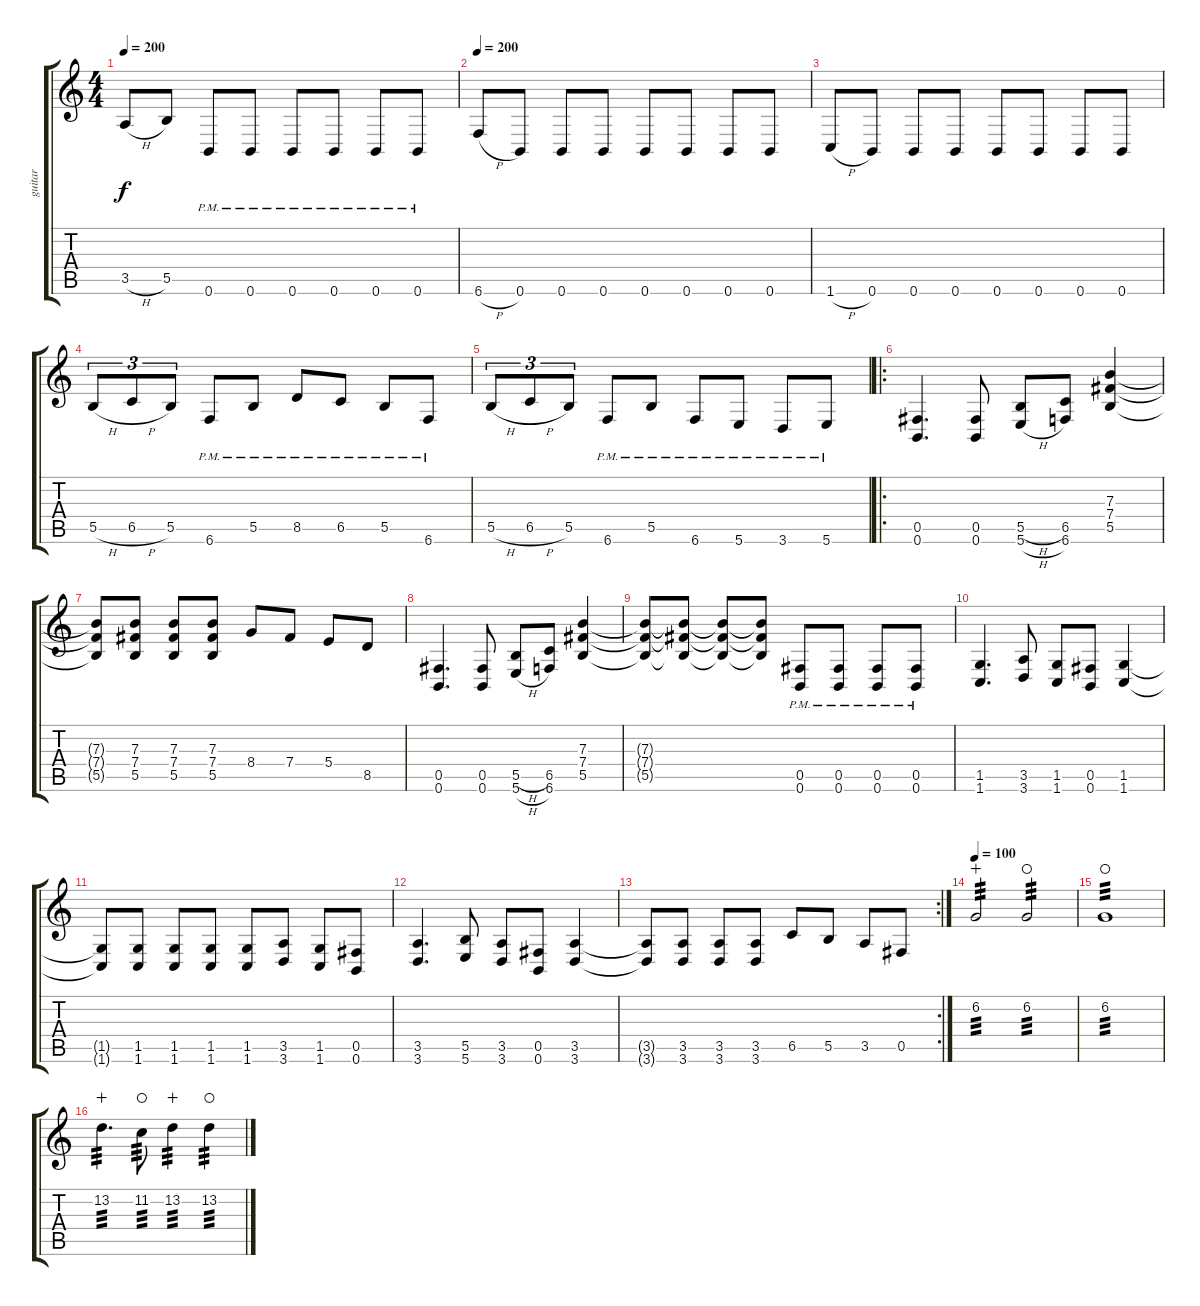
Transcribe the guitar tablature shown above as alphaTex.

\track ("guitar" "guitar") {instrument distortionguitar}
\staff {score tabs}
\tuning (Db4 Db3 E3 B2 Gb2 B1) {hide}
\ts (4 4)
\tempo 200
\clef g2
\ks c
3.5{h}.8{dy f} 5.5.8 0.6{pm}.8 0.6{pm}.8 0.6{pm}.8 0.6{pm}.8 0.6{pm}.8 0.6{pm}.8 |
\tempo 200
6.6{h}.8 0.6.8 0.6.8 0.6.8 0.6.8 0.6.8 0.6.8 0.6.8 |
1.6{h}.8 0.6.8 0.6.8 0.6.8 0.6.8 0.6.8 0.6.8 0.6.8 |
5.5{h}.8{tu (3 2)} 6.5{h}.8{tu (3 2)} 5.5.8{tu (3 2)} 6.6{pm}.8 5.5{pm}.8 8.5{pm}.8 6.5{pm}.8 5.5{pm}.8 6.6{pm}.8 |
5.5{h}.8{tu (3 2)} 6.5{h}.8{tu (3 2)} 5.5.8{tu (3 2)} 6.6{pm}.8 5.5{pm}.8 6.6{pm}.8 5.6{pm}.8 3.6{pm}.8 5.6{pm}.8 |
\ro
(0.5 0.6).4{d} (0.5 0.6).8 (5.5{h} 5.6{h}).8 (6.5 6.6).8 (7.3 7.4 5.5).4 |
(7.3{t} 7.4{t} 5.5{t}).8 (7.3 7.4 5.5).8 (7.3 7.4 5.5).8 (7.3 7.4 5.5).8 8.4.8 7.4.8 5.4.8 8.5.8 |
(0.5 0.6).4{d} (0.5 0.6).8 (5.5{h} 5.6{h}).8 (6.5 6.6).8 (7.3 7.4 5.5).4 |
(7.3{t} 7.4{t} 5.5{t}).8 (7.3{t} 7.4{t} 5.5{t}).8 (7.3{t} 7.4{t} 5.5{t}).8 (7.3{t} 7.4{t} 5.5{t}).8 (0.5{pm} 0.6{pm}).8 (0.5{pm} 0.6{pm}).8 (0.5{pm} 0.6{pm}).8 (0.5{pm} 0.6{pm}).8 |
(1.5 1.6).4{d} (3.5 3.6).8 (1.5 1.6).8 (0.5 0.6).8 (1.5 1.6).4 |
(1.5{t} 1.6{t}).8 (1.5 1.6).8 (1.5 1.6).8 (1.5 1.6).8 (1.5 1.6).8 (3.5 3.6).8 (1.5 1.6).8 (0.5 0.6).8 |
(3.5 3.6).4{d} (5.5 5.6).8 (3.5 3.6).8 (0.5 0.6).8 (3.5 3.6).4 |
\rc 2
(3.5{t} 3.6{t}).8 (3.5 3.6).8 (3.5 3.6).8 (3.5 3.6).8 6.5.8 5.5.8 3.5.8 0.5.8 |
\tempo 100
6.2.2{tp 3 wahc} 6.2.2{tp 3 waho} |
6.2.1{tp 3 waho} |
13.2.4{d tp 3 wahc} 11.2.8{tp 3 waho} 13.2.4{tp 3 wahc} 13.2.4{tp 3 waho}
